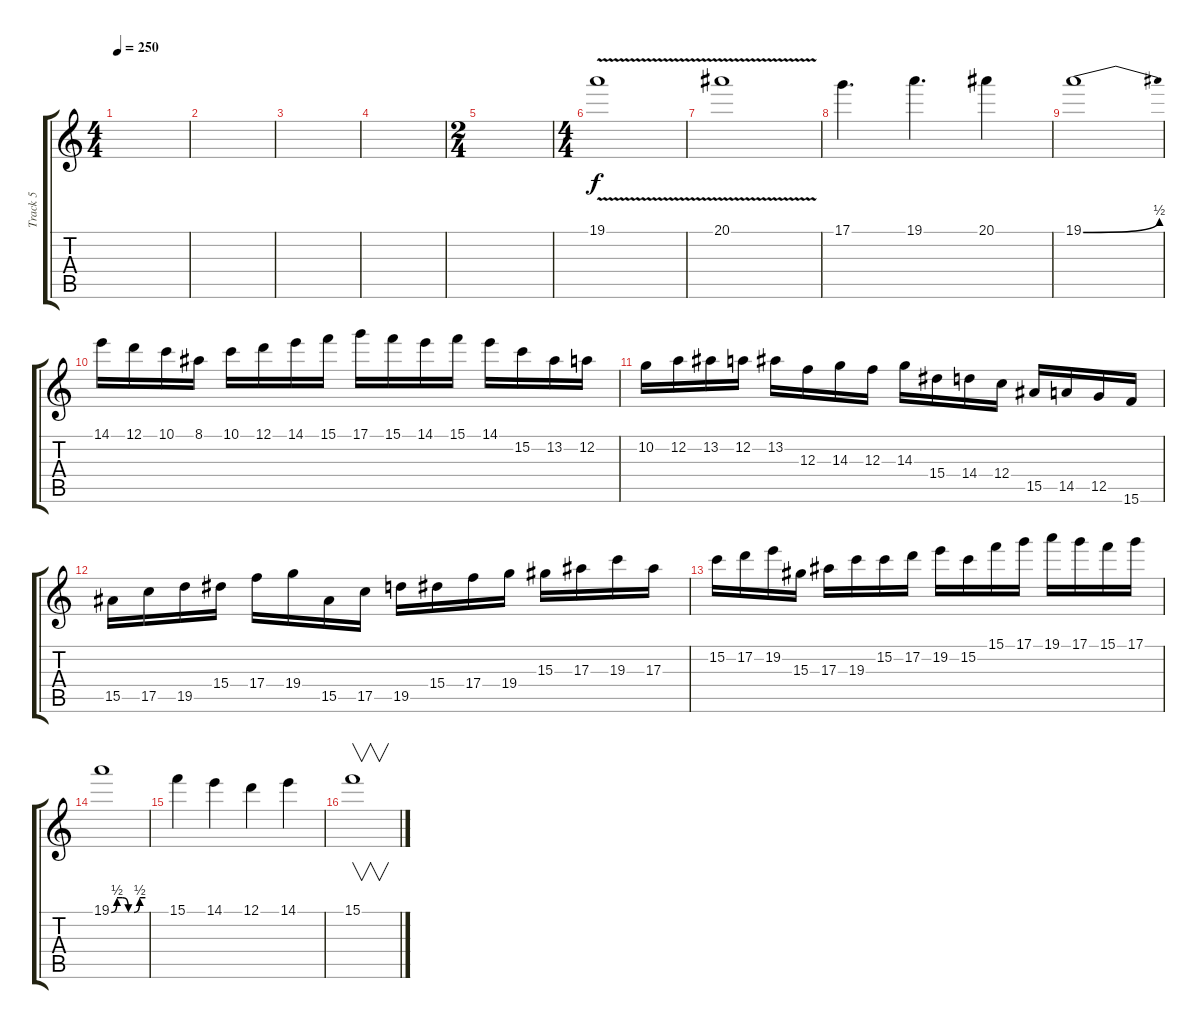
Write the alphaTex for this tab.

\track ("Track 5" "Track 5") {instrument distortionguitar}
\staff {score tabs}
\tuning (D4 A3 F3 C3 G2 D2) {hide}
\ts (4 4)
\tempo 250
\clef g2
\ks c
|
|
|
|
\ts (2 4)
|
\ts (4 4)
19.1{v}.1 |
20.1{v}.1 |
17.1.4{d} 19.1.4{d} 20.1.4 |
19.1{be (bend 0 0 60 2)}.1 |
14.1.16 12.1.16 10.1.16 8.1.16 10.1.16 12.1.16 14.1.16 15.1.16 17.1.16 15.1.16 14.1.16 15.1.16 14.1.16 15.2.16 13.2.16 12.2.16 |
10.2.16 12.2.16 13.2.16 12.2.16 13.2.16 12.3.16 14.3.16 12.3.16 14.3.16 15.4.16 14.4.16 12.4.16 15.5.16 14.5.16 12.5.16 15.6.16 |
15.5.16 17.5.16 19.5.16 15.4.16 17.4.16 19.4.16 15.5.16 17.5.16 19.5.16 15.4.16 17.4.16 19.4.16 15.3.16 17.3.16 19.3.16 17.3.16 |
15.2.16 17.2.16 19.2.16 15.3.16 17.3.16 19.3.16 15.2.16 17.2.16 19.2.16 15.2.16 15.1.16 17.1.16 19.1.16 17.1.16 15.1.16 17.1.16 |
19.1{be (custom 0 0 10 2 20 2 30 0 40 0 50 2 60 2)}.1 |
15.1.4 14.1.4 12.1.4 14.1.4 |
15.1.1{v}
